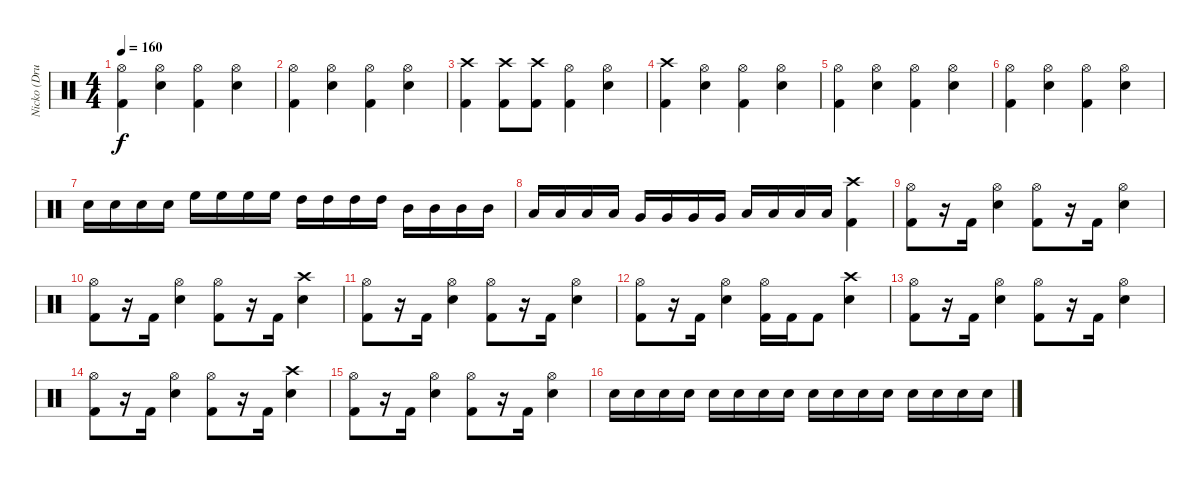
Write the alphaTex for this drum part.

\track ("Nicko (Drums)" "Nicko (Dru") {instrument percussion}
\staff {score}
\articulation defaults
\ts (4 4)
\tempo 160
\clef neutral
\ks c
("Hi-Hat (open)" "Kick (hit) 2").4{dy f} ("Hi-Hat (open)" "Snare (hit) 2").4 ("Hi-Hat (open)" "Kick (hit) 2").4 ("Hi-Hat (open)" "Snare (hit) 2").4 |
("Hi-Hat (open)" "Kick (hit) 2").4 ("Hi-Hat (open)" "Snare (hit) 2").4 ("Hi-Hat (open)" "Kick (hit) 2").4 ("Hi-Hat (open)" "Snare (hit) 2").4 |
("Crash high (hit)" "Kick (hit) 2").4 ("Crash high (hit)" "Kick (hit) 2").8 ("Crash high (hit)" "Kick (hit) 2").8 ("Hi-Hat (open)" "Kick (hit) 2").4 ("Hi-Hat (open)" "Snare (hit) 2").4 |
("Crash high (hit)" "Kick (hit) 2").4 ("Hi-Hat (open)" "Snare (hit) 2").4 ("Hi-Hat (open)" "Kick (hit) 2").4 ("Hi-Hat (open)" "Snare (hit) 2").4 |
("Hi-Hat (open)" "Kick (hit) 2").4 ("Hi-Hat (open)" "Snare (hit) 2").4 ("Hi-Hat (open)" "Kick (hit) 2").4 ("Hi-Hat (open)" "Snare (hit) 2").4 |
("Hi-Hat (open)" "Kick (hit) 2").4 ("Hi-Hat (open)" "Snare (hit) 2").4 ("Hi-Hat (open)" "Kick (hit) 2").4 ("Hi-Hat (open)" "Snare (hit) 2").4 |
"Snare (hit) 2".16 "Snare (hit) 2".16 "Snare (hit) 2".16 "Snare (hit) 2".16 "High Floor Tom (hit)".16 "High Floor Tom (hit)".16 "High Floor Tom (hit)".16 "High Floor Tom (hit)".16 "High Tom (hit)".16 "High Tom (hit)".16 "High Tom (hit)".16 "High Tom (hit)".16 "Mid Tom (hit)".16 "Mid Tom (hit)".16 "Mid Tom (hit)".16 "Mid Tom (hit)".16 |
"Low Tom (hit)".16 "Low Tom (hit)".16 "Low Tom (hit)".16 "Low Tom (hit)".16 "Very Low Tom (hit)".16 "Very Low Tom (hit)".16 "Very Low Tom (hit)".16 "Very Low Tom (hit)".16 "Low Floor Tom (hit)".16 "Low Floor Tom (hit)".16 "Low Floor Tom (hit)".16 "Low Floor Tom (hit)".16 ("Crash high (hit)" "Kick (hit) 2").4 |
("Hi-Hat (open)" "Kick (hit) 2").8 r.16 "Kick (hit) 2".16 ("Hi-Hat (open)" "Snare (hit) 2").4 ("Hi-Hat (open)" "Kick (hit) 2").8 r.16 "Kick (hit) 2".16 ("Hi-Hat (open)" "Snare (hit) 2").4 |
("Hi-Hat (open)" "Kick (hit) 2").8 r.16 "Kick (hit) 2".16 ("Hi-Hat (open)" "Snare (hit) 2").4 ("Hi-Hat (open)" "Kick (hit) 2").8 r.16 "Kick (hit) 2".16 ("Crash high (hit)" "Snare (hit) 2").4 |
("Hi-Hat (open)" "Kick (hit) 2").8 r.16 "Kick (hit) 2".16 ("Hi-Hat (open)" "Snare (hit) 2").4 ("Hi-Hat (open)" "Kick (hit) 2").8 r.16 "Kick (hit) 2".16 ("Hi-Hat (open)" "Snare (hit) 2").4 |
("Hi-Hat (open)" "Kick (hit) 2").8 r.16 "Kick (hit) 2".16 ("Hi-Hat (open)" "Snare (hit) 2").4 ("Hi-Hat (open)" "Kick (hit) 2").16 "Kick (hit) 2".16 "Kick (hit) 2".8 ("Crash high (hit)" "Snare (hit) 2").4 |
("Hi-Hat (open)" "Kick (hit) 2").8 r.16 "Kick (hit) 2".16 ("Hi-Hat (open)" "Snare (hit) 2").4 ("Hi-Hat (open)" "Kick (hit) 2").8 r.16 "Kick (hit) 2".16 ("Hi-Hat (open)" "Snare (hit) 2").4 |
("Hi-Hat (open)" "Kick (hit) 2").8 r.16 "Kick (hit) 2".16 ("Hi-Hat (open)" "Snare (hit) 2").4 ("Hi-Hat (open)" "Kick (hit) 2").8 r.16 "Kick (hit) 2".16 ("Crash high (hit)" "Snare (hit) 2").4 |
("Hi-Hat (open)" "Kick (hit) 2").8 r.16 "Kick (hit) 2".16 ("Hi-Hat (open)" "Snare (hit) 2").4 ("Hi-Hat (open)" "Kick (hit) 2").8 r.16 "Kick (hit) 2".16 ("Hi-Hat (open)" "Snare (hit) 2").4 |
"Snare (hit) 2".16 "Snare (hit) 2".16 "Snare (hit) 2".16 "Snare (hit) 2".16 "Snare (hit) 2".16 "Snare (hit) 2".16 "Snare (hit) 2".16 "Snare (hit) 2".16 "Snare (hit) 2".16 "Snare (hit) 2".16 "Snare (hit) 2".16 "Snare (hit) 2".16 "Snare (hit) 2".16 "Snare (hit) 2".16 "Snare (hit) 2".16 "Snare (hit) 2".16
